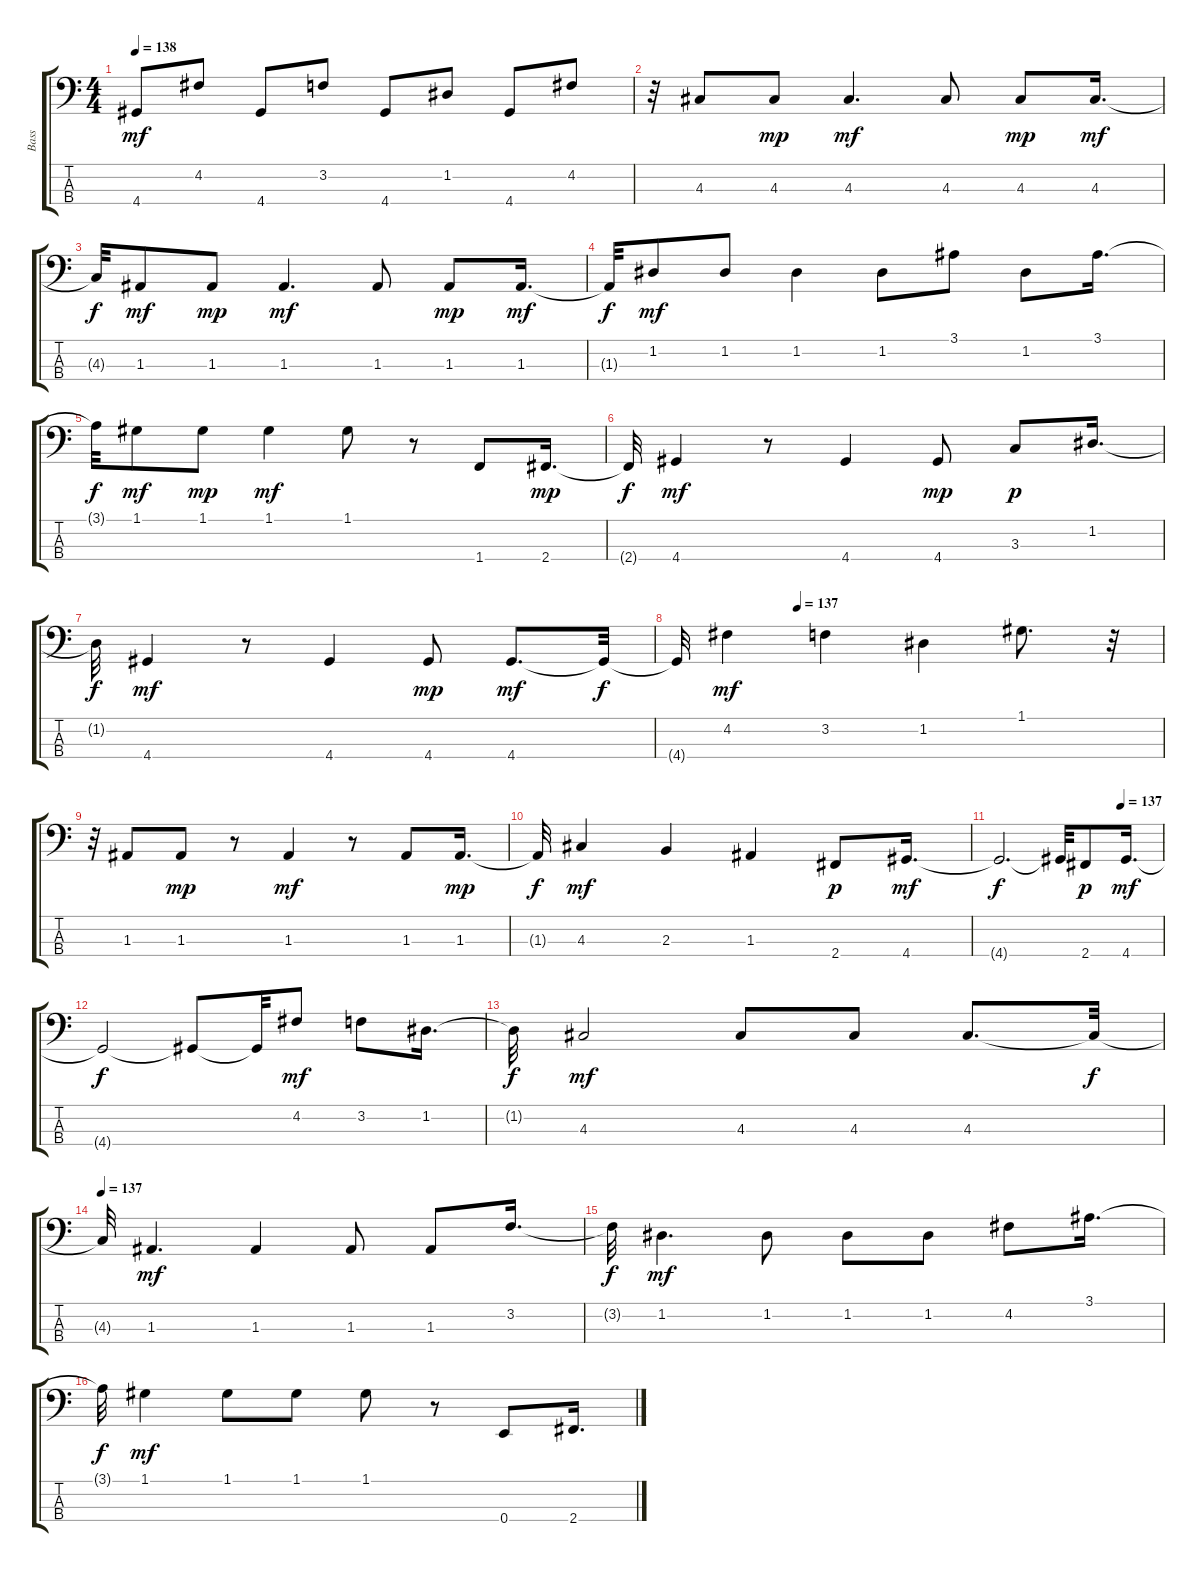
\track ("Bass" "Bass") {instrument electricbassfinger}
\staff {score tabs}
\tuning (G2 D2 A1 E1) {hide}
\ts (4 4)
\tempo 138
\clef f4
\ks c
4.4.8{dy mf} 4.2.8 4.4.8 3.2.8 4.4.8 1.2.8 4.4.8 4.2.8 |
r.32 4.3.8 4.3.8{dy mp} 4.3.4{d dy mf} 4.3.8 4.3.8{dy mp} 4.3.16{d dy mf} |
4.3{t}.32{dy f} 1.3.8{dy mf} 1.3.8{dy mp} 1.3.4{d dy mf} 1.3.8 1.3.8{dy mp} 1.3.16{d dy mf} |
1.3{t}.32{dy f} 1.2.8{dy mf} 1.2.8 1.2.4 1.2.8 3.1.8 1.2.8 3.1.16{d} |
3.1{t}.32{dy f} 1.1.8{dy mf} 1.1.8{dy mp} 1.1.4{dy mf} 1.1.8 r.8 1.4.8 2.4.16{d dy mp} |
2.4{t}.32{dy f} 4.4.4{dy mf} r.8 4.4.4 4.4.8{dy mp} 3.3.8{dy p} 1.2.16{d} |
1.2{t}.32{dy f} 4.4.4{dy mf} r.8 4.4.4 4.4.8{dy mp} 4.4.8{d dy mf} 4.4{t}.32{dy f} |
\tempo (137 0.25)
4.4{t}.32 4.2.4{dy mf} 3.2.4 1.2.4 1.1.8{d} r.32 |
r.32 1.3.8 1.3.8{dy mp} r.8 1.3.4{dy mf} r.8 1.3.8 1.3.16{d dy mp} |
1.3{t}.32{dy f} 4.3.4{dy mf} 2.3.4 1.3.4 2.4.8{dy p} 4.4.16{d dy mf} |
\tempo (137 0.75)
4.4{t}.2{d dy f} 4.4{t}.32 2.4.8{dy p} 4.4.16{d dy mf} |
4.4{t}.2{dy f} 4.4{t}.8 4.4{t}.32 4.2.8{dy mf} 3.2.8 1.2.16{d} |
1.2{t}.32{dy f} 4.3.2{dy mf} 4.3.8 4.3.8 4.3.8{d} 4.3{t}.32{dy f} |
\tempo 137
4.3{t}.32 1.3.4{d dy mf} 1.3.4 1.3.8 1.3.8 3.2.16{d} |
3.2{t}.32{dy f} 1.2.4{d dy mf} 1.2.8 1.2.8 1.2.8 4.2.8 3.1.16{d} |
3.1{t}.32{dy f} 1.1.4{dy mf} 1.1.8 1.1.8 1.1.8 r.8 0.4.8 2.4.16{d}
